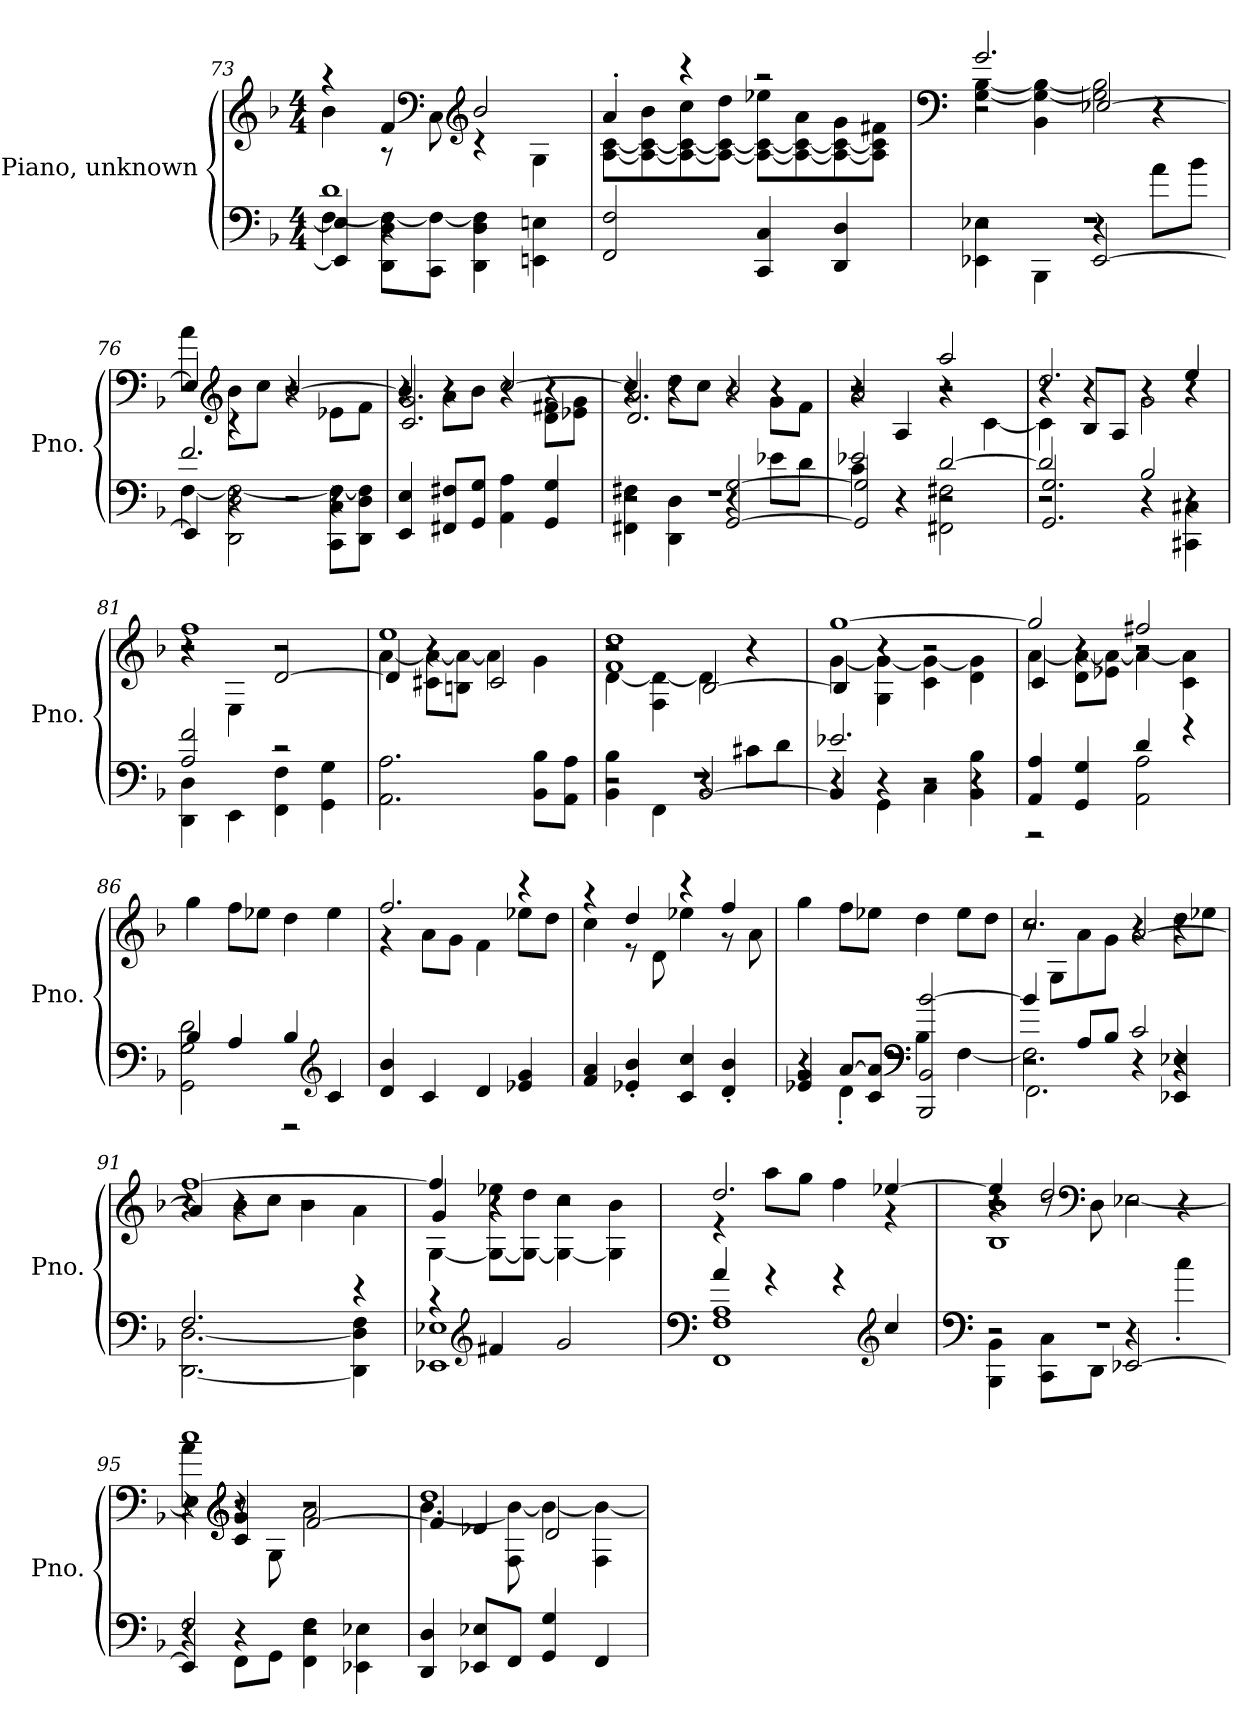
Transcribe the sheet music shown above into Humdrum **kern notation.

**kern	**kern
*part1	*part1
*staff2	*staff1
*I"Piano, unknown	*
*I'Pno.	*
*clefF4	*clefG2
*k[b-]	*k[b-]
*M4/4	*M4/4
=73	=73
*^	*^
*	*^	*	*
1d	[4F\	4EE-/] 4E-/]	4r	4b-\
.	8DD\ 8D\ 8F\_L	4r	4f/	8r
*	*	*	*clefF4	*
.	8CC\ 8F\_J	.	.	8C\
*	*	*	*clefG2	*
.	4DD\ 4D\ 4F\]	2r	2b-/	4r
.	4EEn\ 4En\	.	.	4G\
*v	*v	*v	*	*
!!LO:LB:g=z	!!
=74	=74	=74
2FF/ 2F/	4a'/	[8A\ [8c\L
.	.	8A\_ 8c\_ 8b-\
.	4r	8A\_ 8c\_ 8cc\
.	.	8A\_ 8c\_ 8dd\J
4CC/ 4C/	2r	8A\_ 8c\_ 8ee-X\L
.	.	8A\_ 8c\_ 8a\
4DD/ 4D/	.	8A\_ 8c\_ 8g\
.	.	8A\] 8c\] 8f#X\J
*	*v	*v
=75	=75
*	*clefF4
*^	*^
*	*^	*	*^
1r	4EE-X\ 4E-X\	2r	2.g/	[4G\ [4B-\	2r
.	4BBB-\	.	.	4BB-\ 4G\_ 4B-\_	.
.	4r	[2EE-/	.	2G\] 2B-\]	[2E-X/
.	8a\L	.	4r	.	.
.	8b-\J	.	.	.	.
=76	=76	=76	=76	=76	=76
2.f/	[4F\	4EE-/]	2r	4a\	4E-/]
*	*	*	*clefG2	*	*
.	2DD\ 2D\ 2F\_	4r	.	8b-\L	4r
.	.	.	.	8cc\J	.
.	.	2r	[2b-/	4r	2r
4r	8CC\ 8C\ 8F\_L	.	.	8e-X\L	.
.	8DD\ 8D\ 8F\]J	.	.	8f\J	.
*v	*v	*v	*	*	*
=77	=77	=77	=77
4EE/ 4E/	4b-/]	4r	2.c/ 2.g/
8FF#X/ 8F#X/L	4r	8a\L	.
8GG/ 8G/J	.	8b-\J	.
4AA\ 4A\	[2cc/	4r	.
4GG/ 4G/	.	8d\ 8f#X\L	4r
.	.	8e-X\ 8g\J	.
!!LO:LB:g=z	!!	!!
=78	=78	=78	=78
*^	*	*	*
*	*^	*	*	*
1r	4FF#X\ 4F#X\	2r	4cc/]	4r	2.d/ 2.a/
.	4DD\ 4D\	.	4r	8dd\L	.
.	.	.	.	8cc\J	.
.	4r	[2GG/ [2G/	2b-/	4r	.
.	8e-X\L	.	.	8g\L	4r
.	8d\J	.	.	8f\J	.
=79	=79	=79	=79	=79	=79
2e-X/	4c\	2GG/] 2G/]	2a/	2r	4r
.	4r	.	.	.	4A/
[2d/	2FF#X\ 2F#X\	2r	2aa/	4r	2r
.	.	.	.	[4c\	.
=80	=80	=80	=80	=80	=80
2d/]	2r	2.GG/ 2.G/	2.dd/	4c\]	4r
.	.	.	.	4r	8B-/L
.	.	.	.	.	8A/J
2B-/	4r	.	.	2g\	4r
.	4CC#X\ 4C#X\	4r	4r	.	4ee/
*	*v	*v	*	*	*
=81	=81	=81	=81	=81
2A/ 2f/	4DD\ 4D\	1ff	4r	2r
.	4EE\	.	4E\	.
2r	4FF\ 4F\	.	2r	[2d/
.	4GG\ 4G\	.	.	.
*v	*v	*	*	*
=82	=82	=82	=82
2.AA\ 2.A\	1ee	[4a\	4d/]
.	.	8c#X\ 8a\_L	4r
.	.	8Bn\ 8a\_J	.
.	.	4a\]	2c#/
8BB-\ 8B-\L	.	4g\	.
8AA\ 8A\J	.	.	.
!!LO:LB:g=z	!!	!!
=83	=83	=83	=83
*^	*	*	*
*	*^	*	*	*
1r	4BB-\ 4B-\	2r	1f 1dd	[4d\	2r
.	4FF\	.	.	4F\ 4d\_	.
.	4r	[2BB-/	.	4d\]	[2B-/
.	8c#X\L	.	.	4r	.
.	8d\J	.	.	.	.
=84	=84	=84	=84	=84	=84
2.e-X/	4r	4BB-/]	[1gg	[4g\	4B-/]
.	4GG\	4r	.	4G\ 4g\_	4r
.	4C\	2r	.	4c\ 4g\_	2r
4r	4BB-\ 4B-\	.	.	4d\ 4g\]	.
*	*v	*v	*	*	*
=85	=85	=85	=85	=85
4AA/ 4A/	2r	2gg/]	[4a\	4c/
4GG/ 4G/	.	.	8d\ 8a\_L	4r
.	.	.	8e-X\ 8a\_J	.
4d/	2AA\ 2A\	2ff#X/	4a\_	2r
4r	.	.	4c\ 4a\]	.
*	*	*v	*v	*v
=86	=86	=86
4B-/	2GG\ 2G\ 2d\	4gg\
4A/	.	8ff\L
.	.	8ee-X\J
4B-/	2r	4dd\
*clefG2	*	*
4c/	.	4ee-\
*v	*v	*
=87	=87
*	*^
4d/ 4b-/	2.ff/	4r
4c/	.	8a\L
.	.	8g\J
4d/	.	4f\
4e-X/ 4g/	4r	8ee-X\L
.	.	8dd\J
!!LO:LB:g=z	!!
=88	=88	=88
4f/ 4a/	4r	4cc\
4e-X/' 4b-/'	4dd/	8r
.	.	8d\
4c/ 4cc/	4r	4ee-X\
4d/' 4b-/'	4ff/	8r
.	.	8a\
*	*v	*v
=89	=89
*^	*
*	*^	*
1r	4r	4e-X/ 4g/	4gg\
.	4d'\	[8a/L	8ff\L
.	.	8c/ 8a/]J	8ee-X\J
*clefF4	*	*	*
.	4B-\	2BBB-/ 2BB-/ [2b-/	4dd\
.	[4F\	.	8ee-\L
.	.	.	8dd\J
=90	=90	=90	=90
*	*	*^	*^
*	*	*	*	*	*^
2r	2.F\]	4b-/]	2.FF\	2.cc/	8r	2r
.	.	.	.	.	8G\L	.
.	.	8A/L	.	.	8a\	.
.	.	8B-/J	.	.	8g\J	.
2c/	.	4r	.	.	4r	[2a/
.	4r	4EE-X/ 4E-X/	4r	4r	8dd\L	.
.	.	.	.	.	8ee-X\J	.
*	*v	*v	*v	*	*	*
=91	=91	=91	=91	=91
2.F/	[2.DD\ [2.D\	[1ff	4r	4a/]
.	.	.	8b-\L	4r
.	.	.	8cc\J	.
.	.	.	4b-\	2r
4r	4DD\] 4D\] 4F\	.	4a\	.
!!LO:PB:g=z	!!	!!
=92	=92	=92	=92	=92
4r	1EE-X 1E-X	4ff/]	[4G\	4g/
*clefG2	*	*	*	*
4f#X/	.	4r	8G\_ 8ee-X\L	4r
.	.	.	8G\_ 8dd\J	.
2g/	.	2r	4G\_ 4cc\	2r
.	.	.	4G\] 4b-\	.
*	*	*v	*v	*v
=93	=93	=93
*clefF4	*	*
*	*	*^
4a/	1FF 1F 1A	2.dd/	4r
4r	.	.	8aa\L
.	.	.	8gg\J
4r	.	.	4ff\
*clefG2	*	*	*
4cc/	.	[4ee-X/	4r
*v	*v	*	*
*	*v	*v
=94	=94
*clefF4	*
*^	*^
*	*^	*	*^
*	*	*	*	*	*^
1r	4BBB-\ 4BB-\	2r	4ee-/]	4r	1B- 1b-	2r
.	8CC\ 8C\L	.	2dd/	8r	.	.
*	*	*	*clefF4	*	*	*
.	8DD\J	.	.	8D\	.	.
.	4r	[2EE-X/	.	2r	.	[2E-X\
.	4cc'\	.	4r	.	.	.
=95	=95	=95	=95	=95	=95	=95
2F/	4r	4EE-/]	1cc	4a\	4r	4E-\]
*	*	*	*clefG2	*	*	*
.	8FF\L	4r	.	8r	4c/ 4g/	4r
.	8GG\J	.	.	8G\	.	.
2r	4FF\ 4F\	2r	.	2a\	[2f/	2r
.	4EE-X\ 4E-X\	.	.	.	.	.
*v	*v	*v	*	*	*	*
*	*	*	*v	*v
!!LO:LB:g=z
=96	=96	=96	=96
4DD/ 4D/	1dd	[4.b-\	4f/]
8EE-X/ 8E-X/L	.	.	4e-X/
8FF/J	.	8F\ 8b-\_	.
4GG/ 4G/	.	4b-\_	2d/
4FF/	.	4F\ 4b-\_	.
*	*v	*v	*v
=	=
*-	*-
